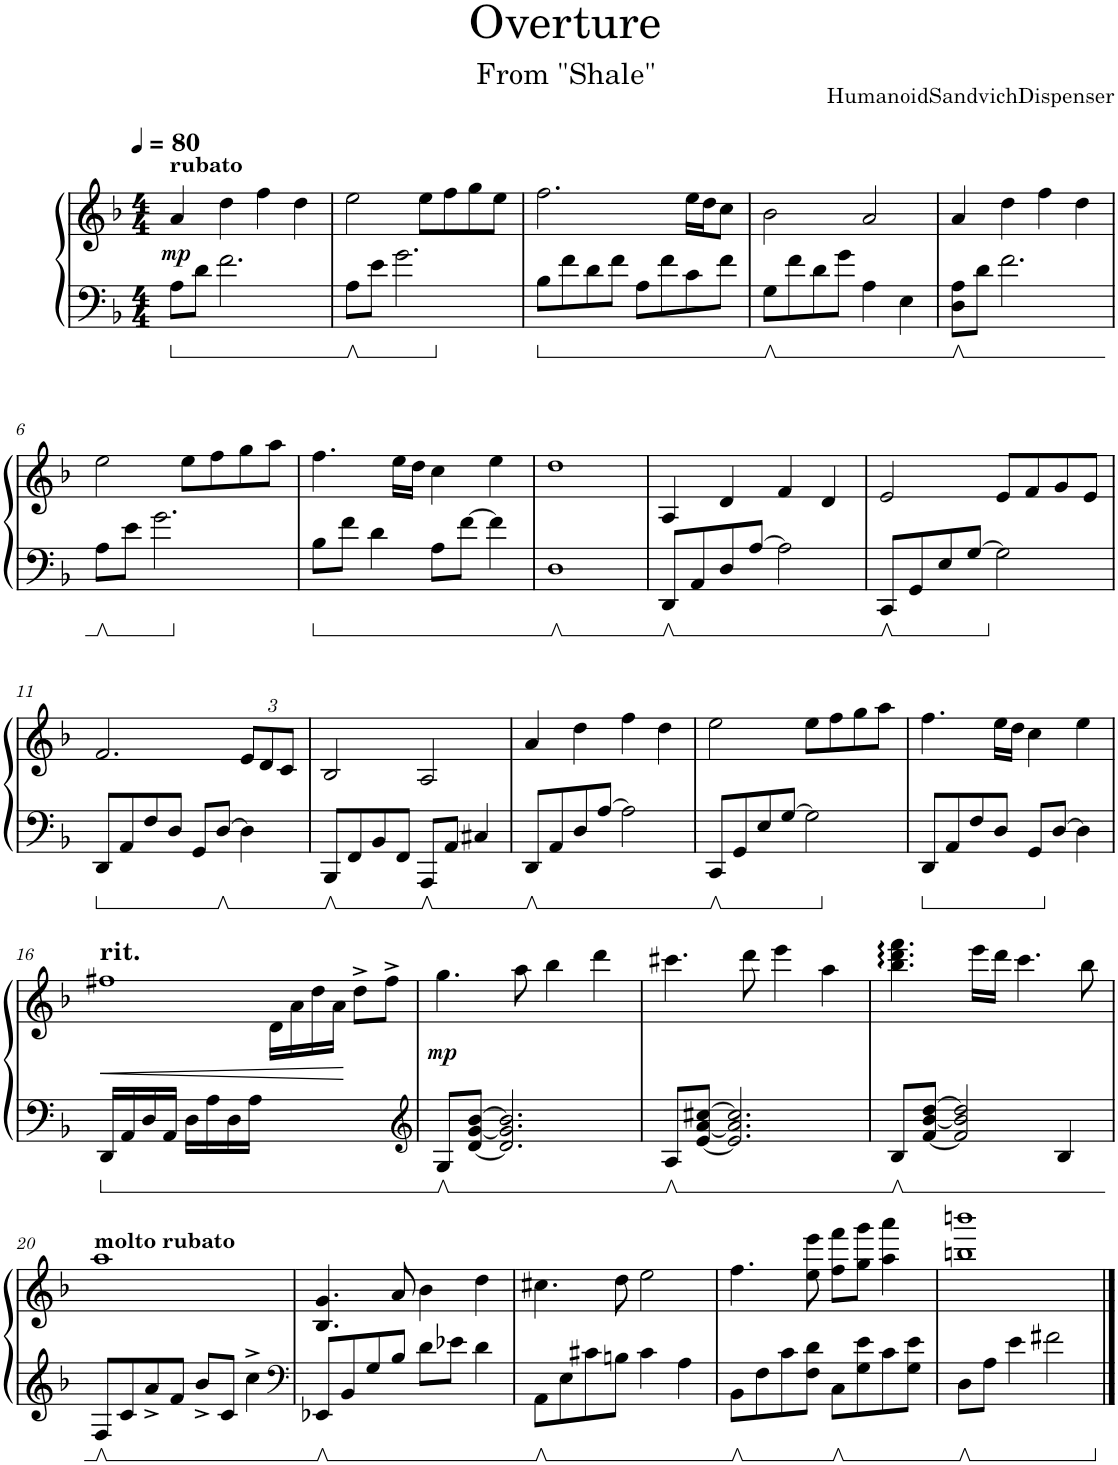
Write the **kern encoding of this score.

**kern	**kern	**dynam
*part1	*part1	*part1
*staff2	*staff1	*staff1/2
*I"Grand Piano	*	*
*I'Pno.	*	*
*clefF4	*clefG2	*
*k[b-]	*k[b-]	*
*M4/4	*M4/4	*
*MM80	*MM80	*
=1	=1	=1
!	!LO:TX:a:B:t=rubato	!
!	!	!LO:DY:b
8A\L	4a/	mp
8d\J	.	.
2.f\	4dd\	.
.	4ff\	.
.	4dd\	.
=2	=2	=2
8A\L	2ee\	.
8e\J	.	.
2.g\	.	.
.	8ee\L	.
.	8ff\	.
.	8gg\	.
.	8ee\J	.
=3	=3	=3
8B-\L	2.ff\	.
8f\	.	.
8d\	.	.
8f\J	.	.
8A\L	.	.
8f\	.	.
8c\	16ee\LL	.
.	16dd\J	.
8f\J	8cc\J	.
=4	=4	=4
8G\L	2b-\	.
8f\	.	.
8d\	.	.
8g\J	.	.
4A\	2a/	.
4E\	.	.
=5	=5	=5
8D\ 8A\L	4a/	.
8d\J	.	.
2.f\	4dd\	.
.	4ff\	.
.	4dd\	.
!!LO:LB:g=z
=6	=6	=6
8A\L	2ee\	.
8e\J	.	.
2.g\	.	.
.	8ee\L	.
.	8ff\	.
.	8gg\	.
.	8aa\J	.
=7	=7	=7
8B-\L	4.ff\	.
8f\J	.	.
4d\	.	.
.	16ee\LL	.
.	16dd\JJ	.
8A\L	4cc\	.
[8f\J	.	.
4f\]	4ee\	.
=8	=8	=8
1D	1dd	.
=9	=9	=9
8DD/L	4A/	.
8AA/	.	.
8D/	4d/	.
[8A/J	.	.
2A\]	4f/	.
.	4d/	.
=10	=10	=10
8CC/L	2e/	.
8GG/	.	.
8E/	.	.
[8G/J	.	.
2G\]	8e/L	.
.	8f/	.
.	8g/	.
.	8e/J	.
!!LO:LB:g=z
=11	=11	=11
8DD/L	2.f/	.
8AA/	.	.
8F/	.	.
8D/J	.	.
8GG/L	.	.
[8D/J	.	.
*	*Xbrackettup	*
4D\]	12e/L	.
.	12d/	.
.	12c/J	.
=12	=12	=12
8BBB-/L	2B-/	.
8FF/	.	.
8BB-/	.	.
8FF/J	.	.
8AAA/L	2A/	.
8AA/J	.	.
4C#X/	.	.
=13	=13	=13
8DD/L	4a/	.
8AA/	.	.
8D/	4dd\	.
[8A/J	.	.
2A\]	4ff\	.
.	4dd\	.
=14	=14	=14
8CC/L	2ee\	.
8GG/	.	.
8E/	.	.
[8G/J	.	.
2G\]	8ee\L	.
.	8ff\	.
.	8gg\	.
.	8aa\J	.
=15	=15	=15
8DD/L	4.ff\	.
8AA/	.	.
8F/	.	.
8D/J	16ee\LL	.
.	16dd\JJ	.
8GG/L	4cc\	.
[8D/J	.	.
4D\]	4ee\	.
!!LO:LB:g=z
=16	=16	=16
!	!LO:TX:a:B:t=rit.	!
!	!	!LO:HP:b
*	*^	*
16DD/LL	1ff#X^	2ryy	<
16AA/	.	.	.
16D/	.	.	.
16AA/JJ	.	.	.
16D\LL	.	.	.
16A\	.	.	.
16D\	.	.	.
16A\JJ	.	.	.
2ryy	.	16d\LL	.
.	.	16a\	.
.	.	16dd\	.
.	.	16a\JJ	.
.	.	8dd^\L	.
.	.	8ff#^\J	.
*	*v	*v	*
.	.	[
=17	=17	=17
*clefG2	*	*
!	!	!LO:DY:b
8G/L	4.gg\	mp
[8d/ [8g/ [8b-/J	.	.
2.d/] 2.g/] 2.b-/]	.	.
.	8aa\	.
.	4bb-\	.
.	4ddd\	.
=18	=18	=18
8A/L	4.ccc#X\	.
[8e/ [8a/ [8cc#X/J	.	.
2.e/] 2.a/] 2.cc#/]	.	.
.	8ddd\	.
.	4eee\	.
.	4aa\	.
=19	=19	=19
8B-/L	4.bb-\: 4.ddd\: 4.fff\:	.
[8f/ [8b-/ [8dd/J	.	.
2f/] 2b-/] 2dd/]	.	.
.	16eee\LL	.
.	16ddd\JJ	.
.	4.ccc\	.
4B-/	.	.
.	8bb-\	.
!!LO:LB:g=z
=20	=20	=20
!	!LO:TX:a:B:t=molto rubato	!
8F/L	1aa	.
8c/	.	.
8a^/	.	.
8f/J	.	.
8b-^/L	.	.
8c/J	.	.
4cc^\	.	.
=21	=21	=21
*clefF4	*	*
8EE-X^/L	4.B-/ 4.g/	.
8BB-/	.	.
8G/	.	.
8B-/J	8a/	.
8d\L	4b-\	.
8e-X\J	.	.
4d\	4dd\	.
=22	=22	=22
8AA\L	4.cc#X\	.
8E\	.	.
8c#X\	.	.
8Bn\J	8dd\	.
4c#\	2ee\	.
4A\	.	.
=23	=23	=23
8BB-\L	4.ff\	.
8F\	.	.
8c\	.	.
8F\ 8d\J	8ee\ 8eee\	.
8C\L	8ff\ 8fff\L	.
8G\ 8e\	8gg\ 8ggg\J	.
8c\	4aa\ 4aaa\	.
8G\ 8e\J	.	.
=24	=24	=24
8D\L	1bbn 1bbbn	.
8A\J	.	.
4e\	.	.
2f#X\	.	.
==	==	==
*-	*-	*-
